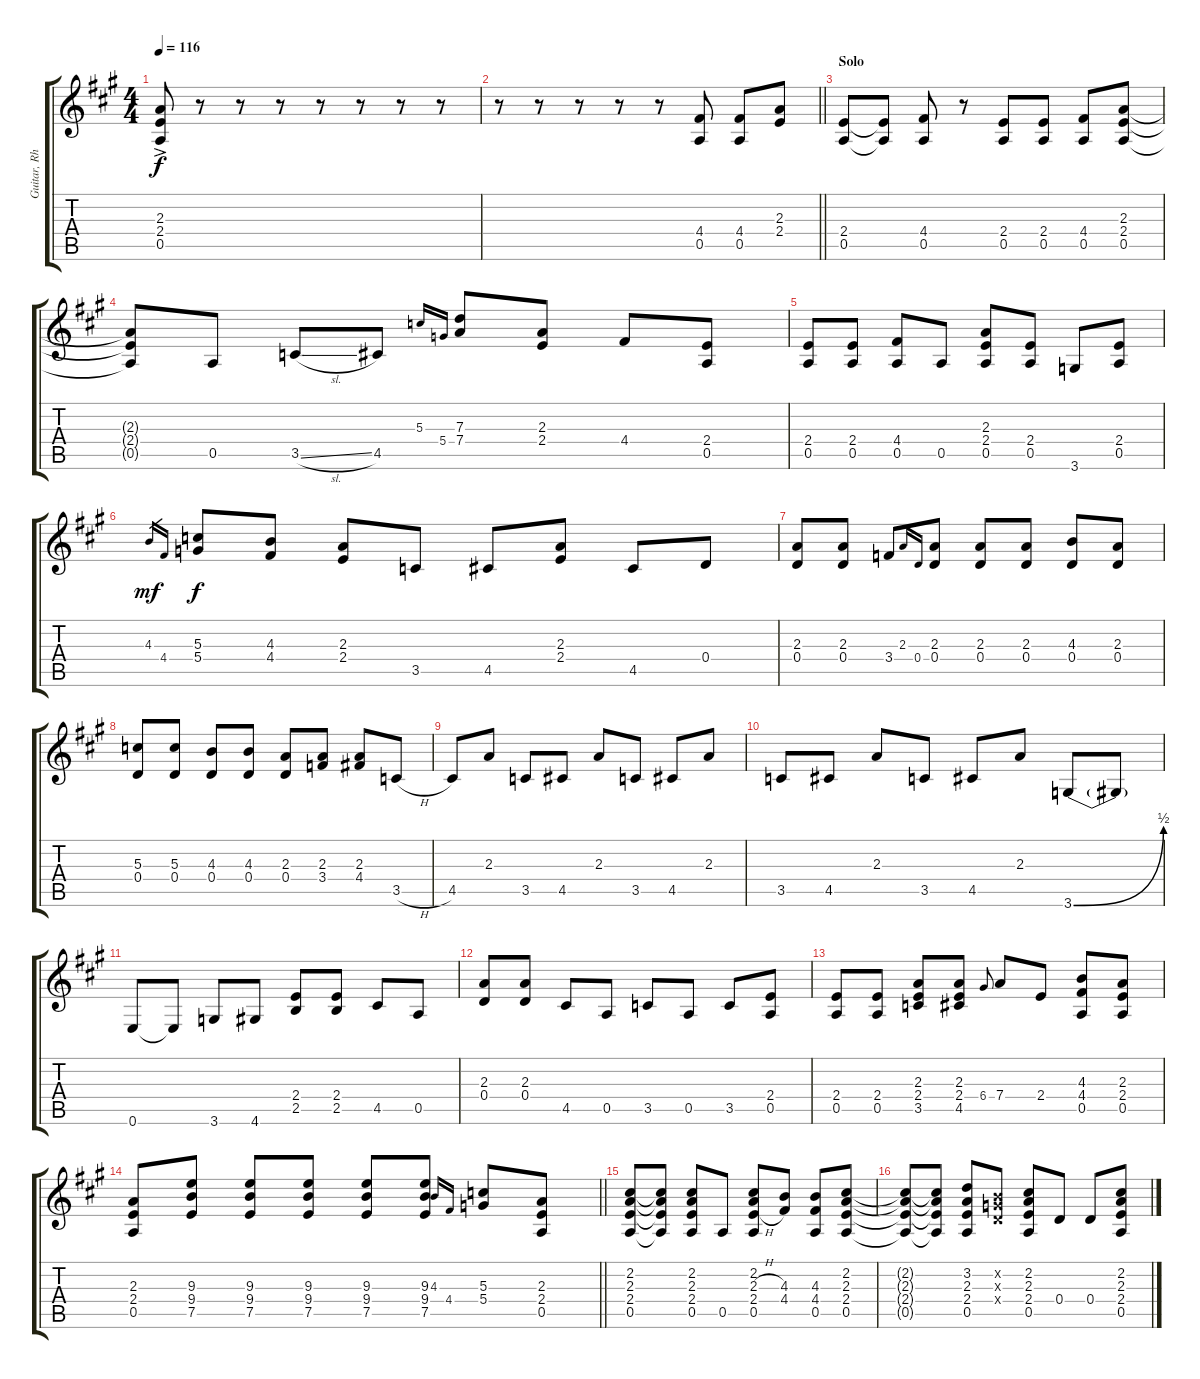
\track ("Guitar, Rhythm" "Guitar, Rh") {instrument overdrivenguitar}
\staff {score tabs}
\tuning (E4 B3 G3 D3 A2 E2) {hide}
\ts (4 4)
\tempo 116
\clef g2
\ks a
(2.3{ac} 2.4{ac} 0.5{ac}).8{dy f} r.8 r.8 r.8 r.8 r.8 r.8 r.8 |
\barLineRight lightlight
r.8 r.8 r.8 r.8 r.8 (4.4 0.5).8 (4.4 0.5).8 (2.3 2.4).8 |
\section ("" "Solo")
(2.4 0.5).8 (2.4{t} 0.5{t}).8 (4.4 0.5).8 r.8 (2.4 0.5).8 (2.4 0.5).8 (4.4 0.5).8 (2.3 2.4 0.5).8 |
(2.3{t} 2.4{t} 0.5{t}).8 0.5.8 3.5{sl}.8 4.5.8 5.3.16{gr onbeat} 5.4.16{gr onbeat} (7.3 7.4).8 (2.3 2.4).8 4.4.8 (2.4 0.5).8 |
(2.4 0.5).8 (2.4 0.5).8 (4.4 0.5).8 0.5.8 (2.3 2.4 0.5).8 (2.4 0.5).8 3.6.8 (2.4 0.5).8 |
4.3.16{gr dy mf} 4.4.16{gr} (5.3 5.4).8{dy f} (4.3 4.4).8 (2.3 2.4).8 3.5.8 4.5.8 (2.3 2.4).8 4.5.8 0.4.8 |
(2.3 0.4).8 (2.3 0.4).8 3.4.8 2.3.16{gr onbeat} 0.4.16{gr onbeat} (2.3 0.4).8 (2.3 0.4).8 (2.3 0.4).8 (4.3 0.4).8 (2.3 0.4).8 |
(5.3 0.4).8 (5.3 0.4).8 (4.3 0.4).8 (4.3 0.4).8 (2.3 0.4).8 (2.3 3.4).8 (2.3 4.4).8 3.5{h}.8 |
4.5.8 2.3.8 3.5.8 4.5.8 2.3.8 3.5.8 4.5.8 2.3.8 |
3.5.8 4.5.8 2.3.8 3.5.8 4.5.8 2.3.8 3.6{be (bend 0 0 60 2)}.8 3.6{t}.8 |
0.6.8 0.6{t}.8 3.6.8 4.6.8 (2.4 2.5).8 (2.4 2.5).8 4.5.8 0.5.8 |
(2.3 0.4).8 (2.3 0.4).8 4.5.8 0.5.8 3.5.8 0.5.8 3.5.8 (2.4 0.5).8 |
(2.4 0.5).8 (2.4 0.5).8 (2.3 2.4 3.5).8 (2.3 2.4 4.5).8 6.4.8{gr onbeat} 7.4.8 2.4.8 (4.3 4.4 0.5).8 (2.3 2.4 0.5).8 |
\barLineRight lightlight
(2.3 2.4 0.5).8 (9.3 9.4 7.5).8 (9.3 9.4 7.5).8 (9.3 9.4 7.5).8 (9.3 9.4 7.5).8 (9.3 9.4 7.5).8 4.3.16{gr onbeat} 4.4.16{gr onbeat} (5.3 5.4).8 (2.3 2.4 0.5).8 |
(2.2 2.3 2.4 0.5).8 (2.2{t} 2.3{t} 2.4{t} 0.5{t}).8 (2.2 2.3 2.4 0.5).8 0.5.8 (2.2 2.3{h} 2.4{h} 0.5).8 (4.3 4.4).8 (4.3 4.4 0.5).8 (2.2 2.3 2.4 0.5).8 |
(2.2{t} 2.3{t} 2.4{t} 0.5{t}).8 (2.2{t} 2.3{t} 2.4{t} 0.5{t}).8 (3.2 2.3 2.4 0.5).8 (0.2{x} 0.3{x} 0.4{x}).8 (2.2 2.3 2.4 0.5).8 0.4.8 0.4.8 (2.2 2.3 2.4 0.5).8
